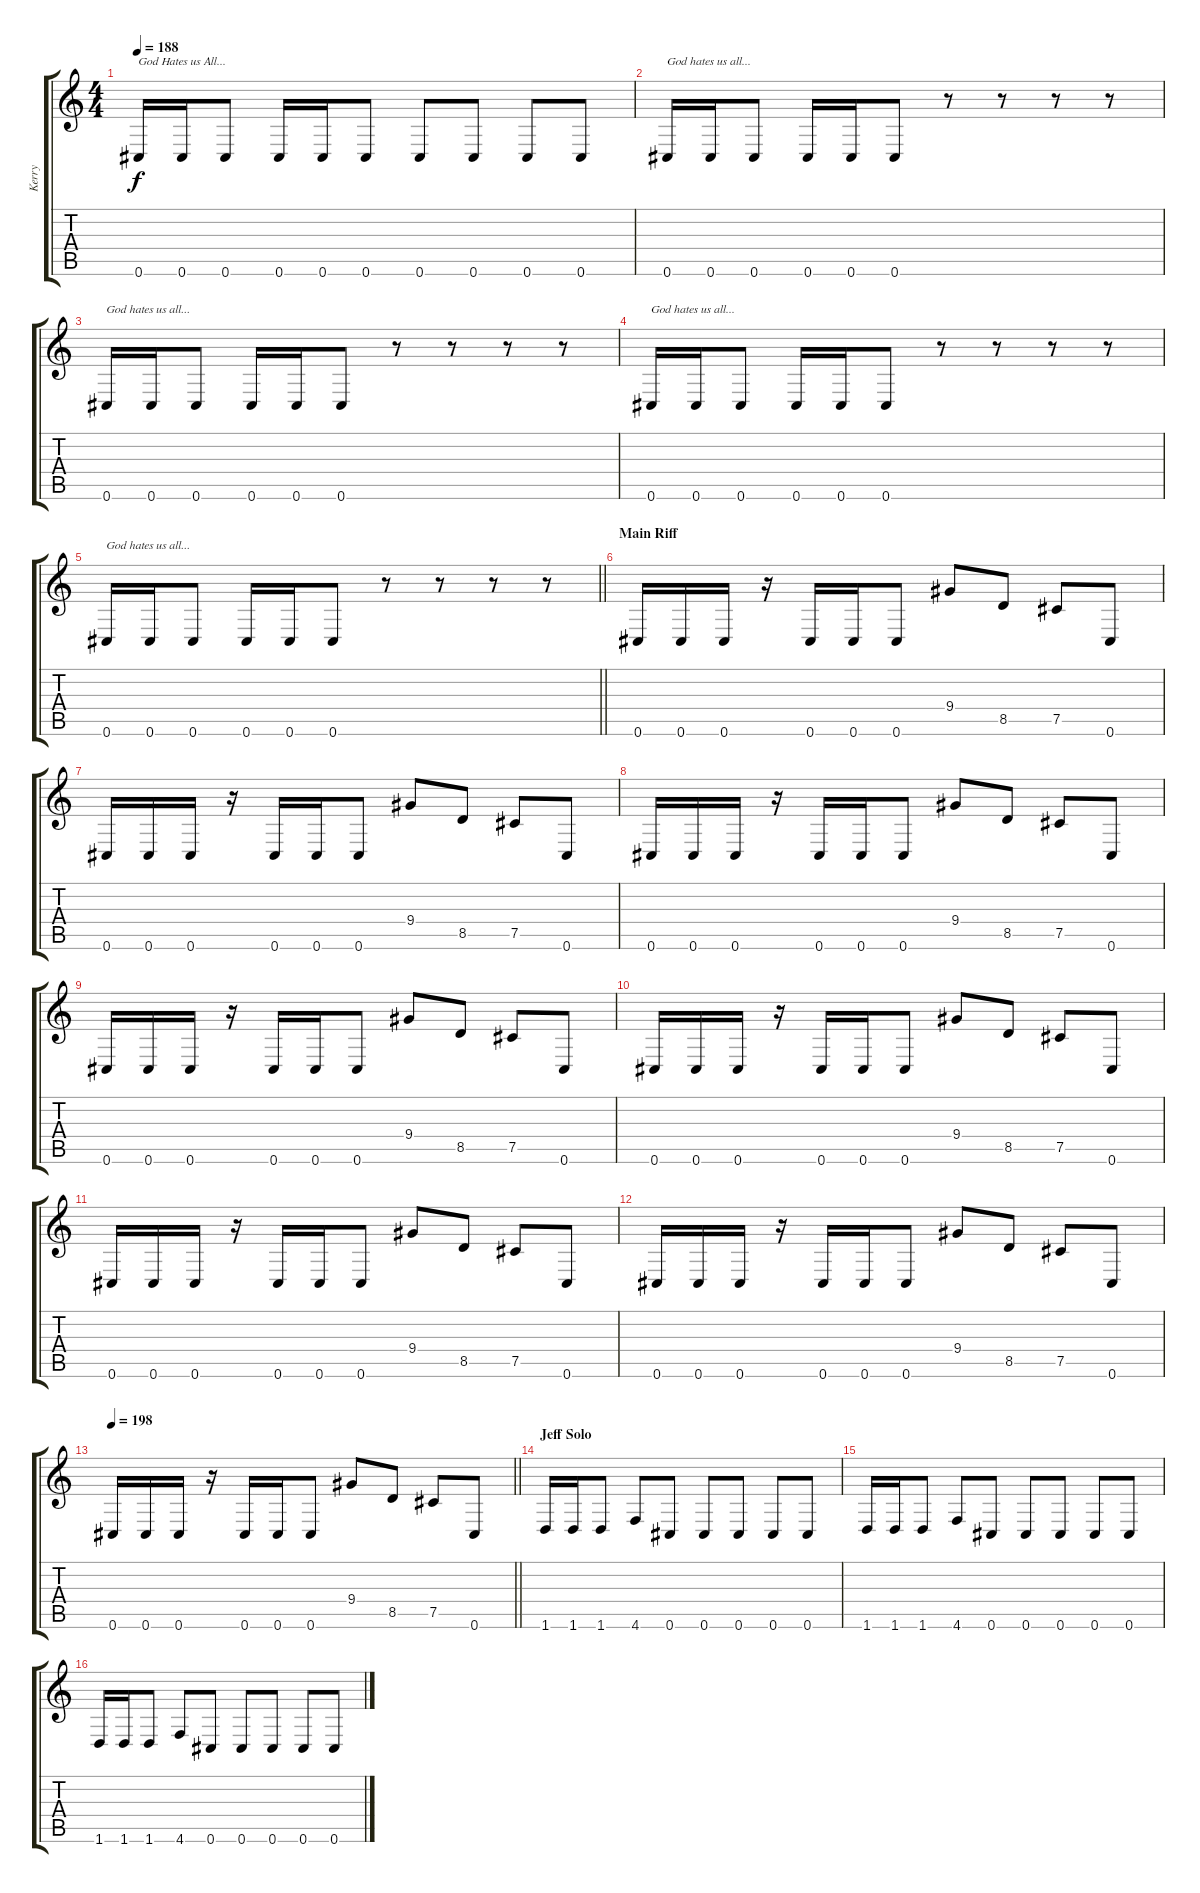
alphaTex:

\track ("Kerry" "Kerry") {instrument overdrivenguitar}
\staff {score tabs}
\tuning (Db4 Ab3 E3 B2 Gb2 Db2) {hide}
\ts (4 4)
\tempo 188
\clef g2
\ks c
0.6.16{txt "God Hates us All..." dy f} 0.6.16 0.6.8 0.6.16 0.6.16 0.6.8 0.6.8 0.6.8 0.6.8 0.6.8 |
0.6.16{txt "God hates us all..."} 0.6.16 0.6.8 0.6.16 0.6.16 0.6.8 r.8 r.8 r.8 r.8 |
0.6.16{txt "God hates us all..."} 0.6.16 0.6.8 0.6.16 0.6.16 0.6.8 r.8 r.8 r.8 r.8 |
0.6.16{txt "God hates us all..."} 0.6.16 0.6.8 0.6.16 0.6.16 0.6.8 r.8 r.8 r.8 r.8 |
\barLineRight lightlight
0.6.16{txt "God hates us all..."} 0.6.16 0.6.8 0.6.16 0.6.16 0.6.8 r.8 r.8 r.8 r.8 |
\section ("" "Main Riff")
0.6.16 0.6.16 0.6.16 r.16 0.6.16 0.6.16 0.6.8 9.4.8 8.5.8 7.5.8 0.6.8 |
0.6.16 0.6.16 0.6.16 r.16 0.6.16 0.6.16 0.6.8 9.4.8 8.5.8 7.5.8 0.6.8 |
0.6.16 0.6.16 0.6.16 r.16 0.6.16 0.6.16 0.6.8 9.4.8 8.5.8 7.5.8 0.6.8 |
0.6.16 0.6.16 0.6.16 r.16 0.6.16 0.6.16 0.6.8 9.4.8 8.5.8 7.5.8 0.6.8 |
0.6.16 0.6.16 0.6.16 r.16 0.6.16 0.6.16 0.6.8 9.4.8 8.5.8 7.5.8 0.6.8 |
0.6.16 0.6.16 0.6.16 r.16 0.6.16 0.6.16 0.6.8 9.4.8 8.5.8 7.5.8 0.6.8 |
0.6.16 0.6.16 0.6.16 r.16 0.6.16 0.6.16 0.6.8 9.4.8 8.5.8 7.5.8 0.6.8 |
\tempo 198
\barLineRight lightlight
0.6.16 0.6.16 0.6.16 r.16 0.6.16 0.6.16 0.6.8 9.4.8 8.5.8 7.5.8 0.6.8 |
\section ("" "Jeff Solo")
1.6.16 1.6.16 1.6.8 4.6.8 0.6.8 0.6.8 0.6.8 0.6.8 0.6.8 |
1.6.16 1.6.16 1.6.8 4.6.8 0.6.8 0.6.8 0.6.8 0.6.8 0.6.8 |
1.6.16 1.6.16 1.6.8 4.6.8 0.6.8 0.6.8 0.6.8 0.6.8 0.6.8
